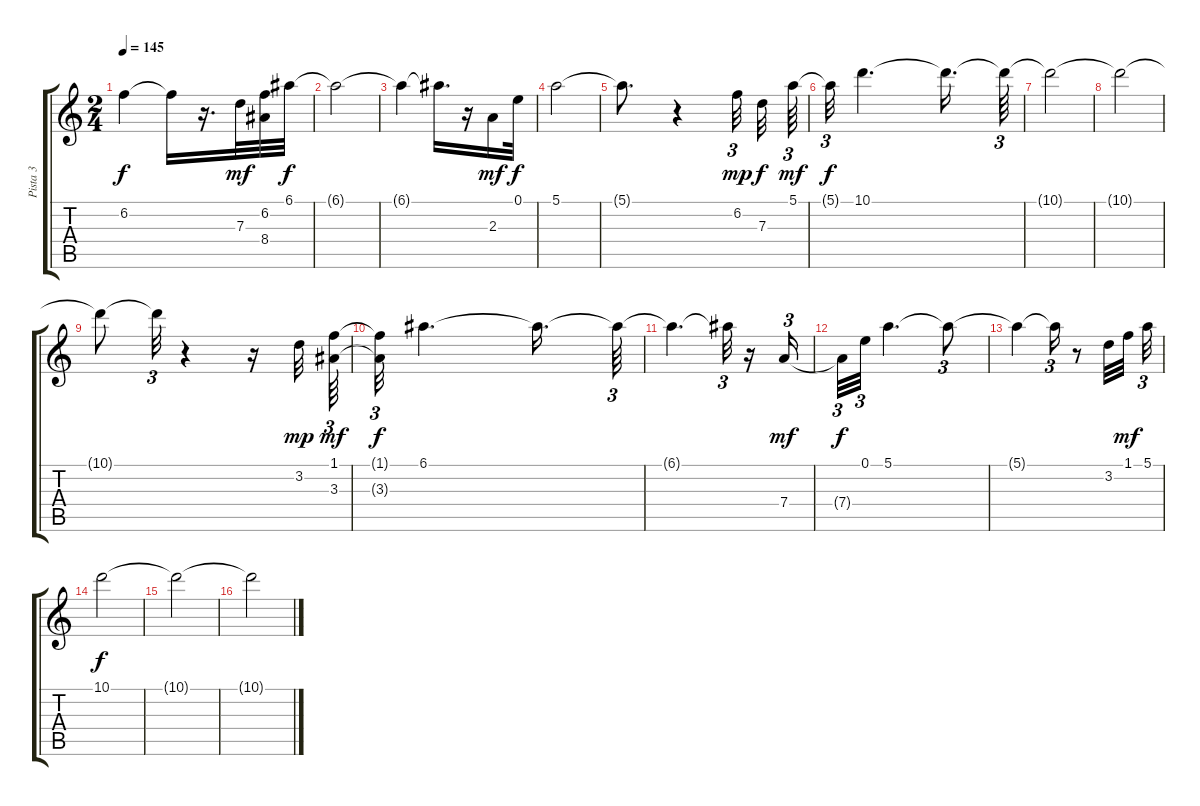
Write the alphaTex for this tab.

\track ("Pista 3" "Pista 3") {instrument electricguitarclean}
\staff {score tabs}
\tuning (E4 B3 G3 D3 A2 E2) {hide}
\ts (2 4)
\tempo 145
\clef g2
\ks c
6.2{t}.4{dy f} 6.2{t}.16 r.16{d} 7.3.32{dy mf} (6.2 8.4).32 6.1.32{dy f} |
6.1{t}.2 |
6.1{t}.4 6.1{t}.16{d} r.16 2.3.16{dy mf} 0.1.32{dy f} |
5.1.2 |
5.1{t}.8{d} r.4 6.2.32{tu (3 2) dy mp beam splitsecondary} 7.3.32{dy f} 5.1.64{tu (3 2) dy mf} |
5.1{t}.32{tu (3 2) dy f} 10.1.4{d} 10.1{t}.16{d} 10.1{t}.64{tu (3 2)} |
10.1{t}.2 |
10.1{t}.2 |
10.1{t}.8 10.1{t}.32{tu (3 2)} r.4 r.16 3.2.32{dy mp} (1.1 3.3).64{tu (3 2) dy mf} |
(1.1{t} 3.3{t}).32{tu (3 2) dy f} 6.1.4{d} 6.1{t}.16{d} 6.1{t}.64{tu (3 2)} |
6.1{t}.4{d} 6.1{t}.32{tu (3 2)} r.16 7.4.16{tu (3 2) dy mf} |
7.4{t}.32{tu (3 2) dy f} 0.1.32{tu (3 2)} 5.1.4{d} 5.1{t}.8{tu (3 2)} |
5.1{t}.4 5.1{t}.16{tu (3 2)} r.8 3.2.32 1.1.32{dy mf beam splitsecondary} 5.1.32{tu (3 2)} |
10.1.2{dy f} |
10.1{t}.2 |
10.1{t}.2
